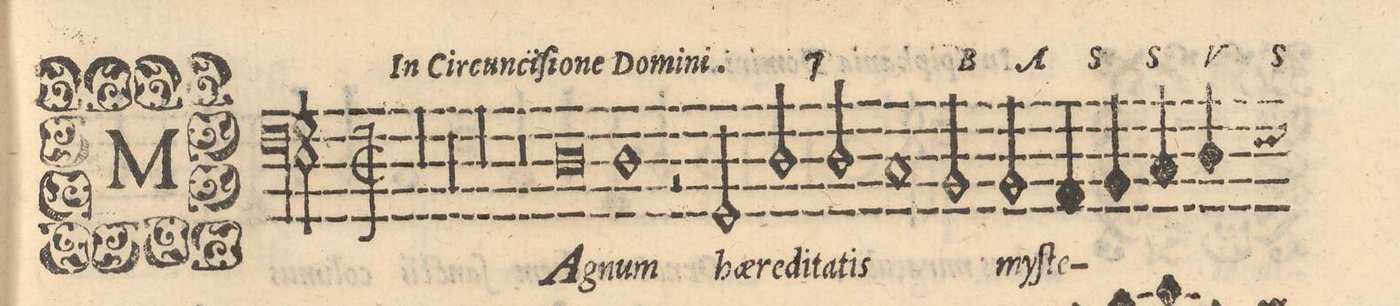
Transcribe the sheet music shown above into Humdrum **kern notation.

**kern	**text
*I"BASSO	*
*clefF4	*
*k[]	*
*met(C|)	*
*M2/2	*
1r	.
=2-	=2-
1r	.
=3-	=3-
1r	.
=4-	=4-
1r	.
=5-	=5-
1r	.
=6-	=6-
1r	.
=7-	=7-
1r	.
=8-	=8-
1r	.
=9-	=9-
1r	.
=10-	=10-
1r	.
=11-	=11-
1r	.
=12-	=12-
1r	.
=13-	=13-
1r	.
=14-	=14-
1r	.
=15-	=15-
0D	MA-
=16-	=16-
=17-	=17-
1D	-gnum
=18-	=18-
2r	.
2GG/	hae-
=19-	=19-
2D/	-re-
2D/	-di-
=20-	=20-
1C	-ta-
=21-	=21-
2BB/	-tis
2BB/	my-
=22-	=22-
4AA/	ſte-
4BB/	.
4C/	.
*custos:E	*
4D/	.
*-	*-
